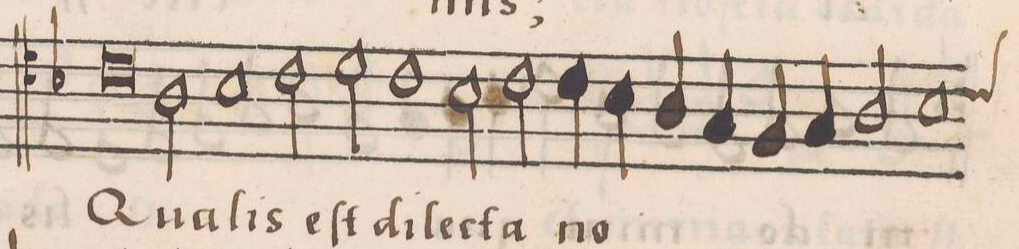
**kern	**text
*I"ALTVS	*
*clefC4	*
*k[b-]	*
*met(C)	*
*M2/1	*
0c	Qua-
=2-	=2-
2A\	.
1B-	-lis
2c\	eſt
=3-	=3-
2d\	.
1c	di-
2B-\	-lec-
=4-	=4-
2c\	-ta
4c\	no-
4B-\	.
4A/	.
4G/	.
4F/	.
4G/	.
=5-	=5-
2A/	.
*custos:c	*
1B-	.
*-	*-
